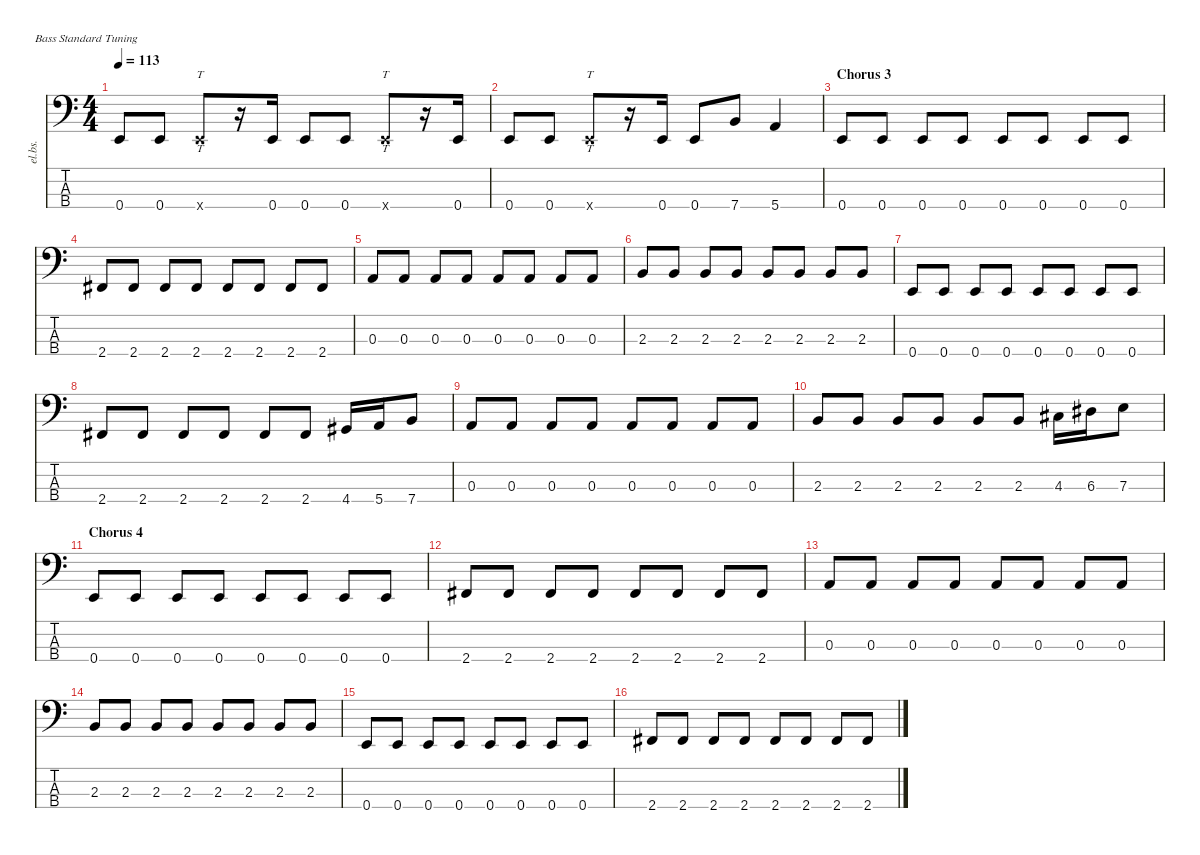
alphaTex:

\defaultSystemsLayout 4
\hideDynamics
\bracketExtendMode nobrackets
\otherSystemsTrackNameOrientation horizontal
\track ("Kibichou" "el.bs.") {instrument electricbasspick}
\staff {score tabs}
\tuning (G2 D2 A1 E1)
\ts (4 4)
\tempo 113
\clef f4
\ks c
0.4.8{dy f beam Up} 0.4.8{beam Up} 0.4{x}.8{tt beam Up} r.16{beam Up} 0.4.16{beam Up} 0.4.8{beam Up} 0.4.8{beam Up} 0.4{x}.8{tt beam Up} r.16{beam Up} 0.4.16{beam Up} |
0.4.8{beam Up} 0.4.8{beam Up} 0.4{x}.8{tt beam Up} r.16{beam Up} 0.4.16{beam Up} 0.4.8{beam Up} 7.4.8{beam Up} 5.4.4{beam Up} |
\section ("" "Chorus 3")
0.4.8{beam Up} 0.4.8{beam Up} 0.4.8{beam Up} 0.4.8{beam Up} 0.4.8{beam Up} 0.4.8{beam Up} 0.4.8{beam Up} 0.4.8{beam Up} |
2.4{acc #}.8{beam Up} 2.4{acc #}.8{beam Up} 2.4{acc #}.8{beam Up} 2.4{acc #}.8{beam Up} 2.4{acc #}.8{beam Up} 2.4{acc #}.8{beam Up} 2.4{acc #}.8{beam Up} 2.4{acc #}.8{beam Up} |
0.3.8{beam Up} 0.3.8{beam Up} 0.3.8{beam Up} 0.3.8{beam Up} 0.3.8{beam Up} 0.3.8{beam Up} 0.3.8{beam Up} 0.3.8{beam Up} |
2.3.8{beam Up} 2.3.8{beam Up} 2.3.8{beam Up} 2.3.8{beam Up} 2.3.8{beam Up} 2.3.8{beam Up} 2.3.8{beam Up} 2.3.8{beam Up} |
0.4.8{beam Up} 0.4.8{beam Up} 0.4.8{beam Up} 0.4.8{beam Up} 0.4.8{beam Up} 0.4.8{beam Up} 0.4.8{beam Up} 0.4.8{beam Up} |
2.4{acc #}.8{beam Up} 2.4{acc #}.8{beam Up} 2.4{acc #}.8{beam Up} 2.4{acc #}.8{beam Up} 2.4{acc #}.8{beam Up} 2.4{acc #}.8{beam Up} 4.4{acc #}.16{beam Up} 5.4.16{beam Up} 7.4.8{beam Up} |
0.3.8{beam Up} 0.3.8{beam Up} 0.3.8{beam Up} 0.3.8{beam Up} 0.3.8{beam Up} 0.3.8{beam Up} 0.3.8{beam Up} 0.3.8{beam Up} |
2.3.8{beam Up} 2.3.8{beam Up} 2.3.8{beam Up} 2.3.8{beam Up} 2.3.8{beam Up} 2.3.8{beam Up} 4.3{acc #}.16{beam Down} 6.3{acc #}.16{beam Down} 7.3.8{beam Down} |
\section ("" "Chorus 4")
0.4.8{beam Up} 0.4.8{beam Up} 0.4.8{beam Up} 0.4.8{beam Up} 0.4.8{beam Up} 0.4.8{beam Up} 0.4.8{beam Up} 0.4.8{beam Up} |
2.4{acc #}.8{beam Up} 2.4{acc #}.8{beam Up} 2.4{acc #}.8{beam Up} 2.4{acc #}.8{beam Up} 2.4{acc #}.8{beam Up} 2.4{acc #}.8{beam Up} 2.4{acc #}.8{beam Up} 2.4{acc #}.8{beam Up} |
0.3.8{beam Up} 0.3.8{beam Up} 0.3.8{beam Up} 0.3.8{beam Up} 0.3.8{beam Up} 0.3.8{beam Up} 0.3.8{beam Up} 0.3.8{beam Up} |
2.3.8{beam Up} 2.3.8{beam Up} 2.3.8{beam Up} 2.3.8{beam Up} 2.3.8{beam Up} 2.3.8{beam Up} 2.3.8{beam Up} 2.3.8{beam Up} |
0.4.8{beam Up} 0.4.8{beam Up} 0.4.8{beam Up} 0.4.8{beam Up} 0.4.8{beam Up} 0.4.8{beam Up} 0.4.8{beam Up} 0.4.8{beam Up} |
2.4{acc #}.8{beam Up} 2.4{acc #}.8{beam Up} 2.4{acc #}.8{beam Up} 2.4{acc #}.8{beam Up} 2.4{acc #}.8{beam Up} 2.4{acc #}.8{beam Up} 2.4{acc #}.8{beam Up} 2.4{acc #}.8{beam Up}
